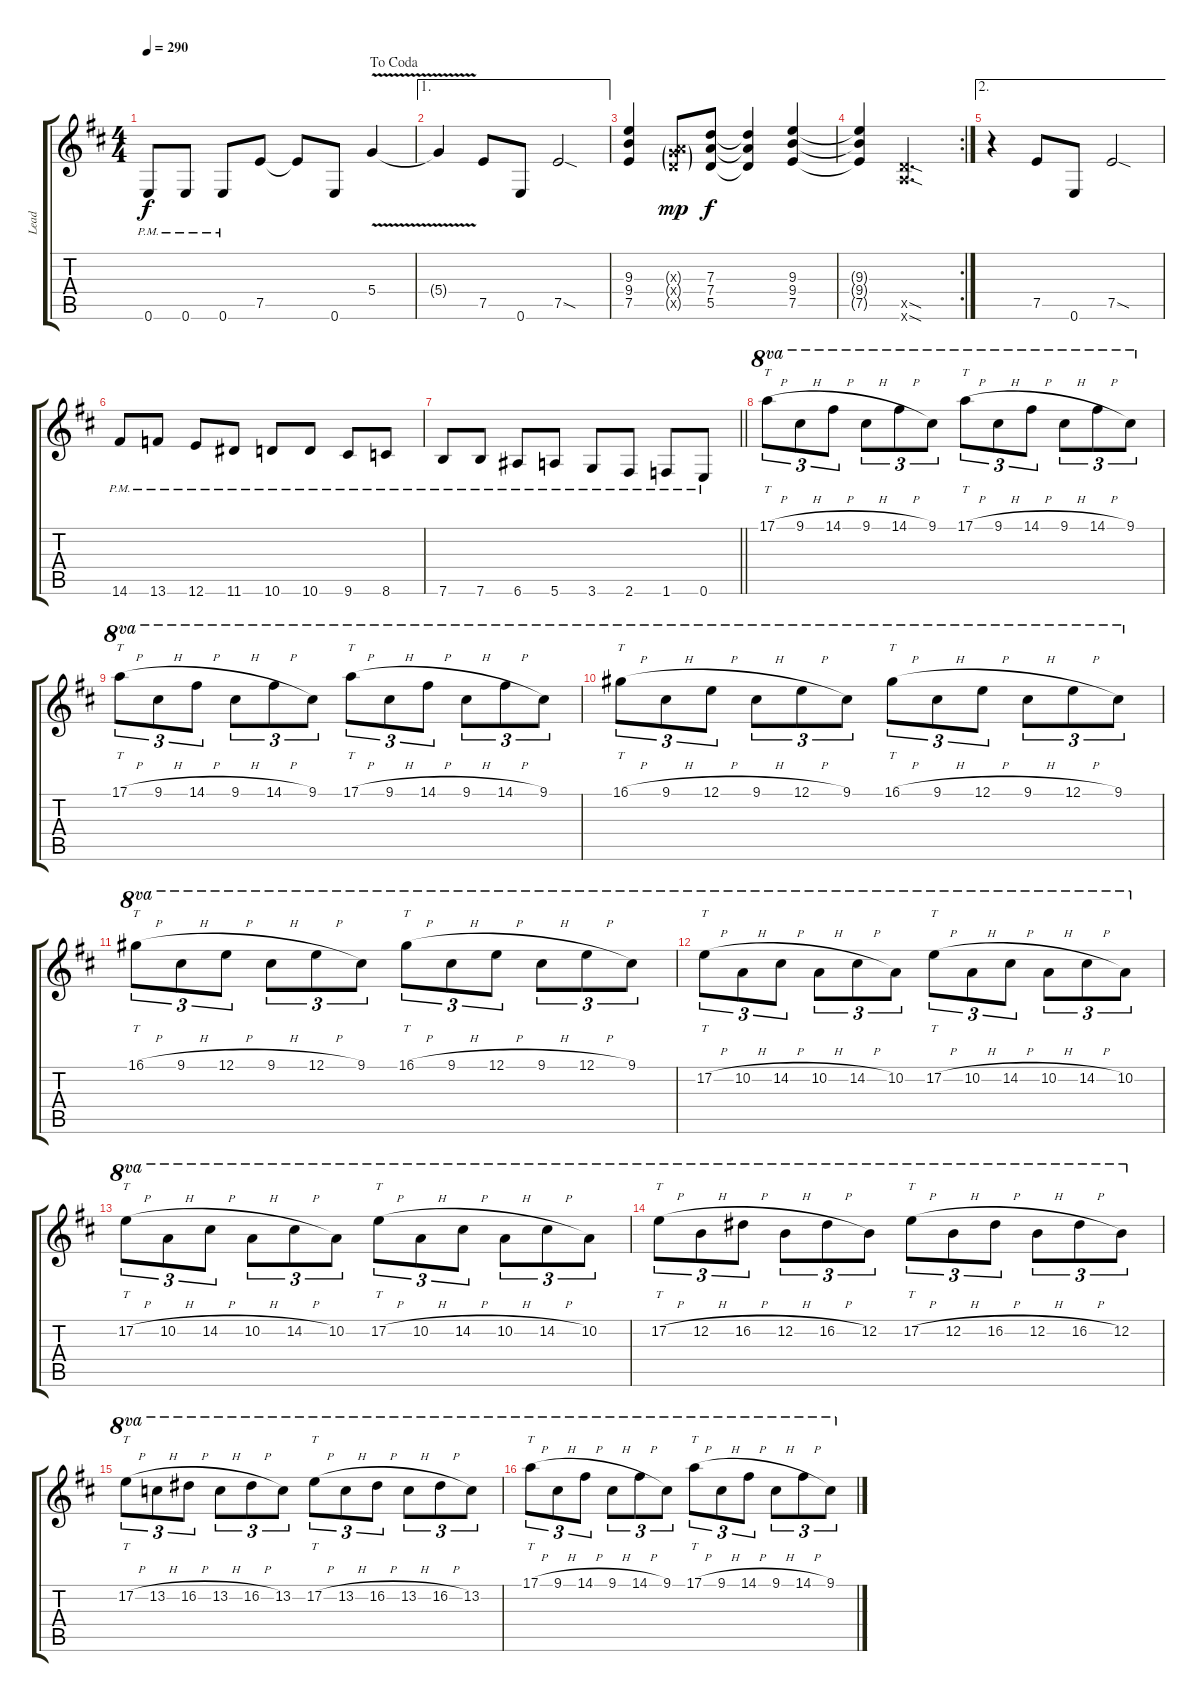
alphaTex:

\track ("Lead" "Lead") {instrument distortionguitar}
\staff {score tabs}
\tuning (E4 B3 G3 D3 A2 E2) {hide}
\ts (4 4)
\jump dacoda
\tempo 290
\clef g2
\ks d
0.6{pm}.8{dy f} 0.6{pm}.8 0.6{pm}.8 7.5.8 7.5{t}.8 0.6.8 5.4{v}.4 |
\ae 1
5.4{t}.4 7.5.8 0.6.8 7.5{sod}.2 |
(9.3 9.4 7.5).4 (0.3{g x} 7.4{g x} 5.5{g x}).8{dy mp} (7.3 7.4 5.5).8{dy f} (7.3{t} 7.4{t} 5.5{t}).4 (9.3 9.4 7.5).4 |
\rc 2
(9.3{t} 9.4{t} 7.5{t}).4 (5.5{sod x} 5.6{sod x}).2{d} |
\ae 2
r.4 7.5.8 0.6.8 7.5{sod}.2 |
14.6{pm}.8 13.6{pm}.8 12.6{pm}.8 11.6{pm}.8 10.6{pm}.8 10.6{pm}.8 9.6{pm}.8 8.6{pm}.8 |
\barLineRight lightlight
7.6{pm}.8 7.6{pm}.8 6.6{pm}.8 5.6{pm}.8 3.6{pm}.8 2.6{pm}.8 1.6{pm}.8 0.6{pm}.8 |
17.1{h}.8{tt tu (3 2) ot 8va} 9.1{h}.8{tu (3 2) ot 8va} 14.1{h}.8{tu (3 2) ot 8va} 9.1{h}.8{tu (3 2) ot 8va} 14.1{h}.8{tu (3 2) ot 8va} 9.1.8{tu (3 2) ot 8va} 17.1{h}.8{tt tu (3 2) ot 8va} 9.1{h}.8{tu (3 2) ot 8va} 14.1{h}.8{tu (3 2) ot 8va} 9.1{h}.8{tu (3 2) ot 8va} 14.1{h}.8{tu (3 2) ot 8va} 9.1.8{tu (3 2) ot 8va} |
17.1{h}.8{tt tu (3 2) ot 8va} 9.1{h}.8{tu (3 2) ot 8va} 14.1{h}.8{tu (3 2) ot 8va} 9.1{h}.8{tu (3 2) ot 8va} 14.1{h}.8{tu (3 2) ot 8va} 9.1.8{tu (3 2) ot 8va} 17.1{h}.8{tt tu (3 2) ot 8va} 9.1{h}.8{tu (3 2) ot 8va} 14.1{h}.8{tu (3 2) ot 8va} 9.1{h}.8{tu (3 2) ot 8va} 14.1{h}.8{tu (3 2) ot 8va} 9.1.8{tu (3 2) ot 8va} |
16.1{h}.8{tt tu (3 2) ot 8va} 9.1{h}.8{tu (3 2) ot 8va} 12.1{h}.8{tu (3 2) ot 8va} 9.1{h}.8{tu (3 2) ot 8va} 12.1{h}.8{tu (3 2) ot 8va} 9.1.8{tu (3 2) ot 8va} 16.1{h}.8{tt tu (3 2) ot 8va} 9.1{h}.8{tu (3 2) ot 8va} 12.1{h}.8{tu (3 2) ot 8va} 9.1{h}.8{tu (3 2) ot 8va} 12.1{h}.8{tu (3 2) ot 8va} 9.1.8{tu (3 2) ot 8va} |
16.1{h}.8{tt tu (3 2) ot 8va} 9.1{h}.8{tu (3 2) ot 8va} 12.1{h}.8{tu (3 2) ot 8va} 9.1{h}.8{tu (3 2) ot 8va} 12.1{h}.8{tu (3 2) ot 8va} 9.1.8{tu (3 2) ot 8va} 16.1{h}.8{tt tu (3 2) ot 8va} 9.1{h}.8{tu (3 2) ot 8va} 12.1{h}.8{tu (3 2) ot 8va} 9.1{h}.8{tu (3 2) ot 8va} 12.1{h}.8{tu (3 2) ot 8va} 9.1.8{tu (3 2) ot 8va} |
17.2{h}.8{tt tu (3 2) ot 8va} 10.2{h}.8{tu (3 2) ot 8va} 14.2{h}.8{tu (3 2) ot 8va} 10.2{h}.8{tu (3 2) ot 8va} 14.2{h}.8{tu (3 2) ot 8va} 10.2.8{tu (3 2) ot 8va} 17.2{h}.8{tt tu (3 2) ot 8va} 10.2{h}.8{tu (3 2) ot 8va} 14.2{h}.8{tu (3 2) ot 8va} 10.2{h}.8{tu (3 2) ot 8va} 14.2{h}.8{tu (3 2) ot 8va} 10.2.8{tu (3 2) ot 8va} |
17.2{h}.8{tt tu (3 2) ot 8va} 10.2{h}.8{tu (3 2) ot 8va} 14.2{h}.8{tu (3 2) ot 8va} 10.2{h}.8{tu (3 2) ot 8va} 14.2{h}.8{tu (3 2) ot 8va} 10.2.8{tu (3 2) ot 8va} 17.2{h}.8{tt tu (3 2) ot 8va} 10.2{h}.8{tu (3 2) ot 8va} 14.2{h}.8{tu (3 2) ot 8va} 10.2{h}.8{tu (3 2) ot 8va} 14.2{h}.8{tu (3 2) ot 8va} 10.2.8{tu (3 2) ot 8va} |
17.2{h}.8{tt tu (3 2) ot 8va} 12.2{h}.8{tu (3 2) ot 8va} 16.2{h}.8{tu (3 2) ot 8va} 12.2{h}.8{tu (3 2) ot 8va} 16.2{h}.8{tu (3 2) ot 8va} 12.2.8{tu (3 2) ot 8va} 17.2{h}.8{tt tu (3 2) ot 8va} 12.2{h}.8{tu (3 2) ot 8va} 16.2{h}.8{tu (3 2) ot 8va} 12.2{h}.8{tu (3 2) ot 8va} 16.2{h}.8{tu (3 2) ot 8va} 12.2.8{tu (3 2) ot 8va} |
17.2{h}.8{tt tu (3 2) ot 8va} 13.2{h}.8{tu (3 2) ot 8va} 16.2{h}.8{tu (3 2) ot 8va} 13.2{h}.8{tu (3 2) ot 8va} 16.2{h}.8{tu (3 2) ot 8va} 13.2.8{tu (3 2) ot 8va} 17.2{h}.8{tt tu (3 2) ot 8va} 13.2{h}.8{tu (3 2) ot 8va} 16.2{h}.8{tu (3 2) ot 8va} 13.2{h}.8{tu (3 2) ot 8va} 16.2{h}.8{tu (3 2) ot 8va} 13.2.8{tu (3 2) ot 8va} |
17.1{h}.8{tt tu (3 2) ot 8va} 9.1{h}.8{tu (3 2) ot 8va} 14.1{h}.8{tu (3 2) ot 8va} 9.1{h}.8{tu (3 2) ot 8va} 14.1{h}.8{tu (3 2) ot 8va} 9.1.8{tu (3 2) ot 8va} 17.1{h}.8{tt tu (3 2) ot 8va} 9.1{h}.8{tu (3 2) ot 8va} 14.1{h}.8{tu (3 2) ot 8va} 9.1{h}.8{tu (3 2) ot 8va} 14.1{h}.8{tu (3 2) ot 8va} 9.1.8{tu (3 2) ot 8va}
